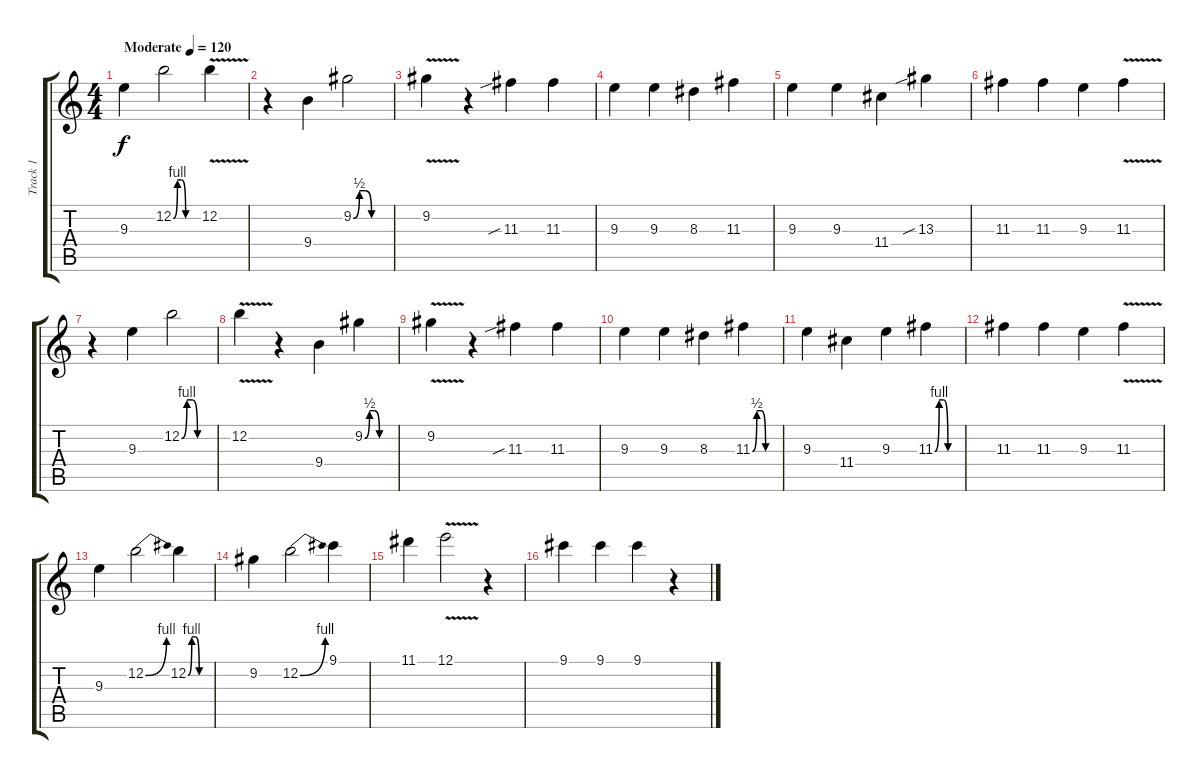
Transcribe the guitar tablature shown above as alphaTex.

\track ("Track 1" "Track 1") {instrument overdrivenguitar}
\staff {score tabs}
\tuning (E4 B3 G3 D3 A2 E2) {hide}
\ts (4 4)
\tempo (120 "Moderate")
\clef g2
\ks c
9.3.4{dy f instrument overdrivenguitar} 12.2{be (custom 0 0 10 4 20 4 30 0 60 0)}.2 12.2{v}.4 |
r.4 9.4.4 9.2{be (custom 0 0 10 2 20 2 30 0 60 0)}.2 |
9.2{v}.4 r.4 11.3{sib}.4 11.3.4 |
9.3.4 9.3.4 8.3.4 11.3.4 |
9.3.4 9.3.4 11.4.4 13.3{sib}.4 |
11.3.4 11.3.4 9.3.4 11.3{v}.4 |
r.4 9.3.4 12.2{be (custom 0 0 10 4 20 4 30 0 60 0)}.2 |
12.2{v}.4 r.4 9.4.4 9.2{be (custom 0 0 10 2 20 2 30 0 60 0)}.4 |
9.2{v}.4 r.4 11.3{sib}.4 11.3.4 |
9.3.4 9.3.4 8.3.4 11.3{be (custom 0 0 10 2 20 2 30 0 60 0)}.4 |
9.3.4 11.4.4 9.3.4 11.3{be (custom 0 0 10 4 20 4 30 0 60 0)}.4 |
11.3.4 11.3.4 9.3.4 11.3{v}.4 |
9.3.4 12.2{be (bend 0 0 60 4)}.2 12.2{be (custom 0 0 10 4 20 4 30 0 60 0)}.4 |
9.2.4 12.2{be (bend 0 0 60 4)}.2 9.1.4 |
11.1.4 12.1{v}.2 r.4 |
9.1.4 9.1.4 9.1.4 r.4
